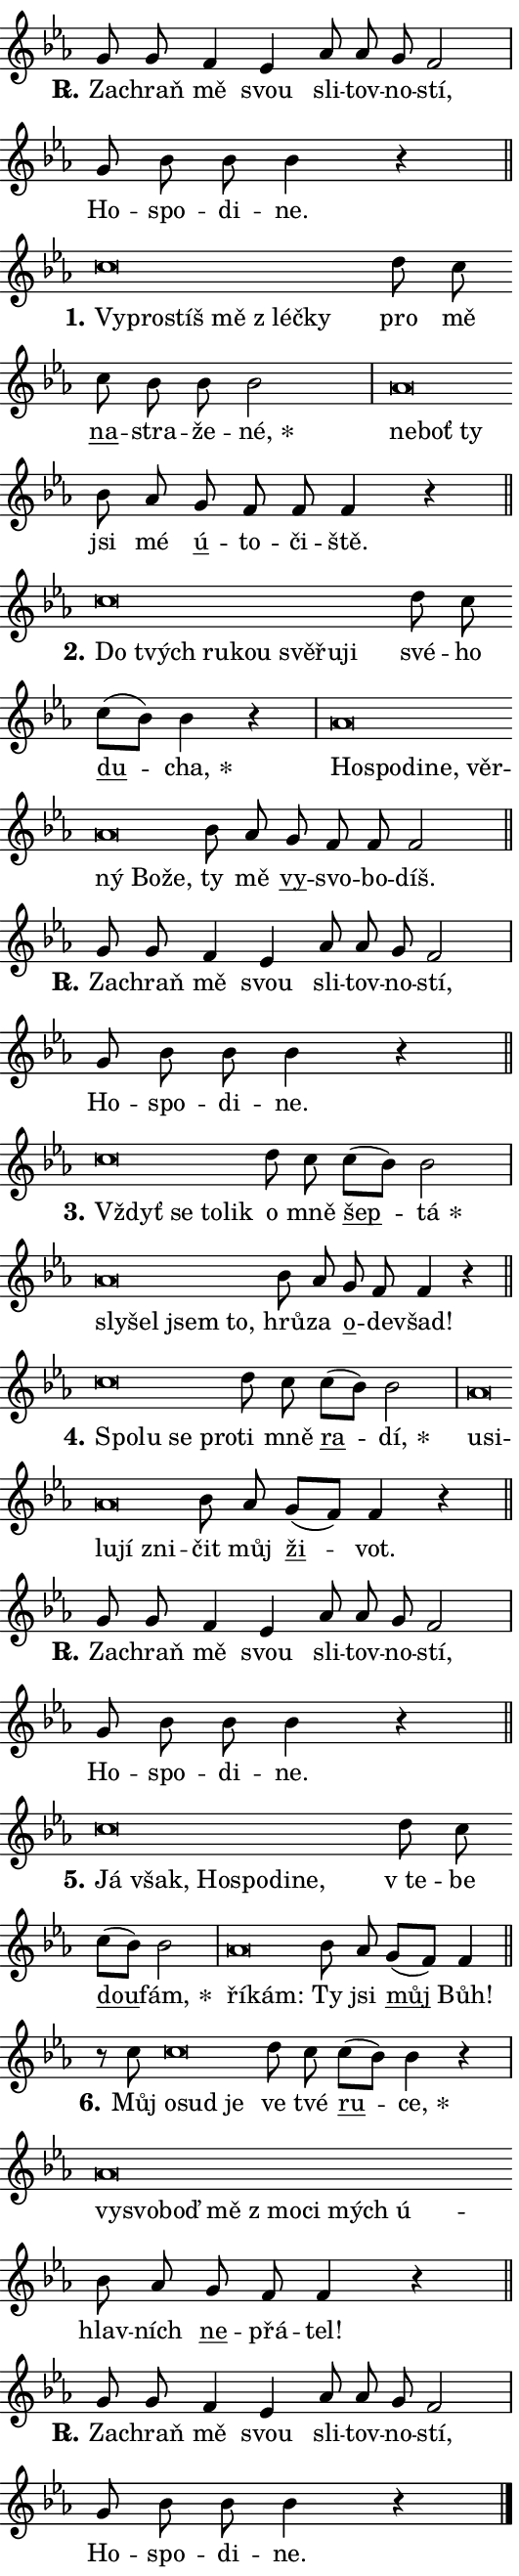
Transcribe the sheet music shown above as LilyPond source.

\version "2.24.0"
\header { tagline = "" }
\paper {
  indent = 0\cm
  top-margin = 0\cm
  right-margin = 0.13\cm % to fit lyric hyphens
  bottom-margin = 0\cm
  left-margin = 0\cm
  paper-width = 9\cm
  page-breaking = #ly:one-page-breaking
  system-system-spacing.basic-distance = #11
  score-system-spacing.basic-distance = #11
  ragged-last = ##f
}


%% Author: Thomas Morley
%% https://lists.gnu.org/archive/html/lilypond-user/2020-05/msg00002.html
#(define (line-position grob)
"Returns position of @var[grob} in current system:
   @code{'start}, if at first time-step
   @code{'end}, if at last time-step
   @code{'middle} otherwise
"
  (let* ((col (ly:item-get-column grob))
         (ln (ly:grob-object col 'left-neighbor))
         (rn (ly:grob-object col 'right-neighbor))
         (col-to-check-left (if (ly:grob? ln) ln col))
         (col-to-check-right (if (ly:grob? rn) rn col))
         (break-dir-left
           (and
             (ly:grob-property col-to-check-left 'non-musical #f)
             (ly:item-break-dir col-to-check-left)))
         (break-dir-right
           (and
             (ly:grob-property col-to-check-right 'non-musical #f)
             (ly:item-break-dir col-to-check-right))))
        (cond ((eqv? 1 break-dir-left) 'start)
              ((eqv? -1 break-dir-right) 'end)
              (else 'middle))))

#(define (tranparent-at-line-position vctor)
  (lambda (grob)
  "Relying on @code{line-position} select the relevant enry from @var{vctor}.
Used to determine transparency,"
    (case (line-position grob)
      ((end) (not (vector-ref vctor 0)))
      ((middle) (not (vector-ref vctor 1)))
      ((start) (not (vector-ref vctor 2))))))

noteHeadBreakVisibility =
#(define-music-function (break-visibility)(vector?)
"Makes @code{NoteHead}s transparent relying on @var{break-visibility}"
#{
  \override NoteHead.transparent =
    #(tranparent-at-line-position break-visibility)
#})

#(define delete-ledgers-for-transparent-note-heads
  (lambda (grob)
    "Reads whether a @code{NoteHead} is transparent.
If so this @code{NoteHead} is removed from @code{'note-heads} from
@var{grob}, which is supposed to be @code{LedgerLineSpanner}.
As a result ledgers are not printed for this @code{NoteHead}"
    (let* ((nhds-array (ly:grob-object grob 'note-heads))
           (nhds-list
             (if (ly:grob-array? nhds-array)
                 (ly:grob-array->list nhds-array)
                 '()))
           ;; Relies on the transparent-property being done before
           ;; Staff.LedgerLineSpanner.after-line-breaking is executed.
           ;; This is fragile ...
           (to-keep
             (remove
               (lambda (nhd)
                 (ly:grob-property nhd 'transparent #f))
               nhds-list)))
      ;; TODO find a better method to iterate over grob-arrays, similiar
      ;; to filter/remove etc for lists
      ;; For now rebuilt from scratch
      (set! (ly:grob-object grob 'note-heads)  '())
      (for-each
        (lambda (nhd)
          (ly:pointer-group-interface::add-grob grob 'note-heads nhd))
        to-keep))))

squashNotes = {
  \override NoteHead.X-extent = #'(-0.2 . 0.2)
  \override NoteHead.Y-extent = #'(-0.75 . 0)
  \override NoteHead.stencil =
    #(lambda (grob)
       (let ((pos (ly:grob-property grob 'staff-position)))
         (begin
           (if (< pos -7) (display "ERROR: Lower brevis then expected\n") (display ""))
           (if (<= pos -6) ly:text-interface::print ly:note-head::print))))
}
unSquashNotes = {
  \revert NoteHead.X-extent
  \revert NoteHead.Y-extent
  \revert NoteHead.stencil
}

hideNotes = \noteHeadBreakVisibility #begin-of-line-visible
unHideNotes = \noteHeadBreakVisibility #all-visible

% work-around for resetting accidentals
% https://lilypond.org/doc/v2.23/Documentation/notation/displaying-rhythms#unmetered-music
cadenzaMeasure = {
  \cadenzaOff
  \partial 1024 s1024
  \cadenzaOn
}

#(define-markup-command (accent layout props text) (markup?)
  "Underline accented syllable"
  (interpret-markup layout props
    #{\markup \override #'(offset . 4.3) \underline { #text }#}))

responsum = \markup \concat {
  "R" \hspace #-1.05 \path #0.1 #'((moveto 0 0.07) (lineto 0.9 0.8)) \hspace #0.05 "."
}

spaceSize = #0.6828661417322834 % exact space size for TeX Gyre Schola

\layout {
  \context {
    \Staff
    \remove "Time_signature_engraver"
    \override LedgerLineSpanner.after-line-breaking = #delete-ledgers-for-transparent-note-heads
  }
  \context {
    \Lyrics {
      \override LyricSpace.minimum-distance = \spaceSize
      \override LyricText.font-name = #"TeX Gyre Schola"
      \override LyricText.font-size = 1
      \override StanzaNumber.font-name = #"TeX Gyre Schola Bold"
      \override StanzaNumber.font-size = 1
    }
  }
  \context {
    \Score 
    \override NoteHead.text =
      #(lambda (grob) 
        (let ((pos (ly:grob-property grob 'staff-position)))
          #{\markup {
            \combine
              \halign #-0.55 \raise #(if (= pos -6) 0 0.5) \override #'(thickness . 2) \draw-line #'(3.2 . 0)
              \musicglyph "noteheads.sM1"
          }#}))
  }
}

% magnetic-lyrics.ily
%
%   written by
%     Jean Abou Samra <jean@abou-samra.fr>
%     Werner Lemberg <wl@gnu.org>
%
%   adapted by
%     Jiri Hon <jiri.hon@gmail.com>
%
% Version 2022-Apr-15

% https://www.mail-archive.com/lilypond-user@gnu.org/msg149350.html

#(define (Left_hyphen_pointer_engraver context)
   "Collect syllable-hyphen-syllable occurrences in lyrics and store
them in properties.  This engraver only looks to the left.  For
example, if the lyrics input is @code{foo -- bar}, it does the
following.

@itemize @bullet
@item
Set the @code{text} property of the @code{LyricHyphen} grob between
@q{foo} and @q{bar} to @code{foo}.

@item
Set the @code{left-hyphen} property of the @code{LyricText} grob with
text @q{foo} to the @code{LyricHyphen} grob between @q{foo} and
@q{bar}.
@end itemize

Use this auxiliary engraver in combination with the
@code{lyric-@/text::@/apply-@/magnetic-@/offset!} hook."
   (let ((hyphen #f)
         (text #f))
     (make-engraver
      (acknowledgers
       ((lyric-syllable-interface engraver grob source-engraver)
        (set! text grob)))
      (end-acknowledgers
       ((lyric-hyphen-interface engraver grob source-engraver)
        ;(when (not (grob::has-interface grob 'lyric-space-interface))
          (set! hyphen grob)));)
      ((stop-translation-timestep engraver)
       (when (and text hyphen)
         (ly:grob-set-object! text 'left-hyphen hyphen))
       (set! text #f)
       (set! hyphen #f)))))

#(define (lyric-text::apply-magnetic-offset! grob)
   "If the space between two syllables is less than the value in
property @code{LyricText@/.details@/.squash-threshold}, move the right
syllable to the left so that it gets concatenated with the left
syllable.

Use this function as a hook for
@code{LyricText@/.after-@/line-@/breaking} if the
@code{Left_@/hyphen_@/pointer_@/engraver} is active."
   (let ((hyphen (ly:grob-object grob 'left-hyphen #f)))
     (when hyphen
       (let ((left-text (ly:spanner-bound hyphen LEFT)))
         (when (grob::has-interface left-text 'lyric-syllable-interface)
           (let* ((common (ly:grob-common-refpoint grob left-text X))
                  (this-x-ext (ly:grob-extent grob common X))
                  (left-x-ext
                   (begin
                     ;; Trigger magnetism for left-text.
                     (ly:grob-property left-text 'after-line-breaking)
                     (ly:grob-extent left-text common X)))
                  ;; `delta` is the gap width between two syllables.
                  (delta (- (interval-start this-x-ext)
                            (interval-end left-x-ext)))
                  (details (ly:grob-property grob 'details))
                  (threshold (assoc-get 'squash-threshold details 0.2)))
             (when (< delta threshold)
               (let* (;; We have to manipulate the input text so that
                      ;; ligatures crossing syllable boundaries are not
                      ;; disabled.  For languages based on the Latin
                      ;; script this is essentially a beautification.
                      ;; However, for non-Western scripts it can be a
                      ;; necessity.
                      (lt (ly:grob-property left-text 'text))
                      (rt (ly:grob-property grob 'text))
                      (is-space (grob::has-interface hyphen 'lyric-space-interface))
                      (space (if is-space " " ""))
                      (extra-delta (if is-space spaceSize 0))
                      ;; Append new syllable.
                      (ltrt-space (if (and (string? lt) (string? rt))
                                (string-append lt space rt)
                                (make-concat-markup (list lt space rt))))
                      ;; Right-align `ltrt` to the right side.
                      (ltrt-space-markup (grob-interpret-markup
                               grob
                               (make-translate-markup
                                (cons (interval-length this-x-ext) 0)
                                (make-right-align-markup ltrt-space)))))
                 (begin
                   ;; Don't print `left-text`.
                   (ly:grob-set-property! left-text 'stencil #f)
                   ;; Set text and stencil (which holds all collected
                   ;; syllables so far) and shift it to the left.
                   (ly:grob-set-property! grob 'text ltrt-space)
                   (ly:grob-set-property! grob 'stencil ltrt-space-markup)
                   (ly:grob-translate-axis! grob (- (- delta extra-delta)) X))))))))))


#(define (lyric-hyphen::displace-bounds-first grob)
   ;; Make very sure this callback isn't triggered too early.
   (let ((left (ly:spanner-bound grob LEFT))
         (right (ly:spanner-bound grob RIGHT)))
     (ly:grob-property left 'after-line-breaking)
     (ly:grob-property right 'after-line-breaking)
     (ly:lyric-hyphen::print grob)))

squashThreshold = #0.4

\layout {
  \context {
    \Lyrics
    \consists #Left_hyphen_pointer_engraver
    \override LyricText.after-line-breaking =
      #lyric-text::apply-magnetic-offset!
    \override LyricHyphen.stencil = #lyric-hyphen::displace-bounds-first
    \override LyricText.details.squash-threshold = \squashThreshold
    \override LyricHyphen.minimum-distance = 0
    \override LyricHyphen.minimum-length = \squashThreshold
  }
}

squashText = \override LyricText.details.squash-threshold = 9999
unSquashText = \override LyricText.details.squash-threshold = \squashThreshold

leftText = \override LyricText.self-alignment-X = #LEFT
unLeftText = \revert LyricText.self-alignment-X

starOffset = #(lambda (grob) 
                (let ((x_offset (ly:self-alignment-interface::aligned-on-x-parent grob)))
                  (if (= x_offset 0) 0 (+ x_offset 1.2))))

star = #(define-music-function (syllable)(string?)
"Append star separator at the end of a syllable"
#{
  \once \override LyricText.X-offset = #starOffset
  \lyricmode { \markup {
    #syllable
    \override #'((font-name . "TeX Gyre Schola Bold")) \hspace #0.2 \lower #0.65 \larger "*"
  } }
#})

starAccent = #(define-music-function (syllable)(string?)
"Append star separator at the end of a syllable and make accent"
#{
  \once \override LyricText.X-offset = #starOffset
  \lyricmode { \markup {
    \accent #syllable
    \override #'((font-name . "TeX Gyre Schola Bold")) \hspace #0.2 \lower #0.65 \larger "*"
  } }
#})

breath = #(define-music-function (syllable)(string?)
"Append breathing indicator at the end of a syllable"
#{
  \lyricmode { \markup { #syllable "+" } }
#})

optionalBreath = #(define-music-function (syllable)(string?)
"Append optional breathing indicator at the end of a syllable"
#{
  \lyricmode { \markup { #syllable "(+)" } }
#})


\score {
    <<
        \new Voice = "melody" { \cadenzaOn \key es \major \relative { g'8 g f4 es \bar "" as8 as g f2 \cadenzaMeasure \bar "|" g8 bes bes bes4 r \cadenzaMeasure \bar "||" \break } }
        \new Lyrics \lyricsto "melody" { \lyricmode { \set stanza = \responsum
Za -- chraň mě svou sli -- tov -- no -- stí, Ho -- spo -- di -- ne. } }
    >>
    \layout {}
}

\score {
    <<
        \new Voice = "melody" { \cadenzaOn \key es \major \relative { \squashNotes c''\breve*1/16 \hideNotes \breve*1/16 \bar "" \breve*1/16 \bar "" \breve*1/16 \bar "" \breve*1/16 \breve*1/16 \bar "" \unHideNotes \unSquashNotes d8 c \bar "" c bes bes bes2 \cadenzaMeasure \bar "|" \squashNotes as\breve*1/16 \hideNotes \breve*1/16 \breve*1/16 \bar "" \unHideNotes \unSquashNotes bes8 as \bar "" g f f f4 r \cadenzaMeasure \bar "||" \break } }
        \new Lyrics \lyricsto "melody" { \lyricmode { \set stanza = "1."
\leftText Vy -- \squashText pro -- stíš mě "z léč" -- ky \unLeftText \unSquashText pro mě \markup \accent na -- stra -- že -- \star né, \leftText ne -- \squashText boť ty \unLeftText \unSquashText jsi mé \markup \accent ú -- to -- či -- ště. } }
    >>
    \layout {}
}

\score {
    <<
        \new Voice = "melody" { \cadenzaOn \key es \major \relative { \squashNotes c''\breve*1/16 \hideNotes \breve*1/16 \bar "" \breve*1/16 \bar "" \breve*1/16 \bar "" \breve*1/16 \bar "" \breve*1/16 \breve*1/16 \bar "" \unHideNotes \unSquashNotes d8 c \bar "" c[( bes)] bes4 r \cadenzaMeasure \bar "|" \squashNotes as\breve*1/16 \hideNotes \breve*1/16 \bar "" \breve*1/16 \bar "" \breve*1/16 \bar "" \breve*1/16 \bar "" \breve*1/16 \bar "" \breve*1/16 \breve*1/16 \bar "" \unHideNotes \unSquashNotes bes8 as \bar "" g f f f2 \cadenzaMeasure \bar "||" \break } }
        \new Lyrics \lyricsto "melody" { \lyricmode { \set stanza = "2."
\leftText Do \squashText tvých ru -- kou svě -- řu -- ji \unLeftText \unSquashText své -- ho \markup \accent du -- \star cha, \leftText Ho -- \squashText spo -- di -- ne, věr -- ný Bo -- že, \unLeftText \unSquashText ty mě \markup \accent vy -- svo -- bo -- díš. } }
    >>
    \layout {}
}

\score {
    <<
        \new Voice = "melody" { \cadenzaOn \key es \major \relative { g'8 g f4 es \bar "" as8 as g f2 \cadenzaMeasure \bar "|" g8 bes bes bes4 r \cadenzaMeasure \bar "||" \break } }
        \new Lyrics \lyricsto "melody" { \lyricmode { \set stanza = \responsum
Za -- chraň mě svou sli -- tov -- no -- stí, Ho -- spo -- di -- ne. } }
    >>
    \layout {}
}

\score {
    <<
        \new Voice = "melody" { \cadenzaOn \key es \major \relative { \squashNotes c''\breve*1/16 \hideNotes \breve*1/16 \bar "" \breve*1/16 \breve*1/16 \bar "" \unHideNotes \unSquashNotes d8 c \bar "" c[( bes)] bes2 \cadenzaMeasure \bar "|" \squashNotes as\breve*1/16 \hideNotes \breve*1/16 \bar "" \breve*1/16 \breve*1/16 \bar "" \unHideNotes \unSquashNotes bes8 as \bar "" g f f4 r \cadenzaMeasure \bar "||" \break } }
        \new Lyrics \lyricsto "melody" { \lyricmode { \set stanza = "3."
\leftText Vždyť \squashText se to -- lik \unLeftText \unSquashText o mně \markup \accent šep -- \star tá \leftText sly -- \squashText šel jsem to, \unLeftText \unSquashText hrů -- za \markup \accent o -- de -- všad! } }
    >>
    \layout {}
}

\score {
    <<
        \new Voice = "melody" { \cadenzaOn \key es \major \relative { \squashNotes c''\breve*1/16 \hideNotes \breve*1/16 \bar "" \breve*1/16 \breve*1/16 \bar "" \unHideNotes \unSquashNotes d8 c \bar "" c[( bes)] bes2 \cadenzaMeasure \bar "|" \squashNotes as\breve*1/16 \hideNotes \breve*1/16 \bar "" \breve*1/16 \bar "" \breve*1/16 \breve*1/16 \bar "" \unHideNotes \unSquashNotes bes8 as \bar "" g[( f)] f4 r \cadenzaMeasure \bar "||" \break } }
        \new Lyrics \lyricsto "melody" { \lyricmode { \set stanza = "4."
\leftText Spo -- \squashText lu se pro -- \unLeftText \unSquashText ti mně \markup \accent ra -- \star dí, \leftText u -- \squashText si -- lu -- jí zni -- \unLeftText \unSquashText čit můj \markup \accent ži -- vot. } }
    >>
    \layout {}
}

\score {
    <<
        \new Voice = "melody" { \cadenzaOn \key es \major \relative { g'8 g f4 es \bar "" as8 as g f2 \cadenzaMeasure \bar "|" g8 bes bes bes4 r \cadenzaMeasure \bar "||" \break } }
        \new Lyrics \lyricsto "melody" { \lyricmode { \set stanza = \responsum
Za -- chraň mě svou sli -- tov -- no -- stí, Ho -- spo -- di -- ne. } }
    >>
    \layout {}
}

\score {
    <<
        \new Voice = "melody" { \cadenzaOn \key es \major \relative { \squashNotes c''\breve*1/16 \hideNotes \breve*1/16 \bar "" \breve*1/16 \bar "" \breve*1/16 \bar "" \breve*1/16 \breve*1/16 \bar "" \unHideNotes \unSquashNotes d8 c \bar "" c[( bes)] bes2 \cadenzaMeasure \bar "|" \squashNotes as\breve*1/16 \hideNotes \breve*1/16 \bar "" \unHideNotes \unSquashNotes bes8 as \bar "" g[( f)] f4 \cadenzaMeasure \bar "||" \break } }
        \new Lyrics \lyricsto "melody" { \lyricmode { \set stanza = "5."
\leftText Já \squashText však, Ho -- spo -- di -- ne, \unLeftText \unSquashText "v te" -- be \markup \accent dou -- \star fám, \leftText ří -- \squashText kám: \unLeftText \unSquashText Ty jsi \markup \accent můj Bůh! } }
    >>
    \layout {}
}

\score {
    <<
        \new Voice = "melody" { \cadenzaOn \key es \major \relative { r8 c'' \squashNotes c\breve*1/16 \hideNotes \breve*1/16 \breve*1/16 \bar "" \unHideNotes \unSquashNotes d8 c \bar "" c[( bes)] bes4 r \cadenzaMeasure \bar "|" \squashNotes as\breve*1/16 \hideNotes \breve*1/16 \bar "" \breve*1/16 \bar "" \breve*1/16 \bar "" \breve*1/16 \bar "" \breve*1/16 \bar "" \breve*1/16 \breve*1/16 \bar "" \unHideNotes \unSquashNotes bes8 as \bar "" g f f4 r \cadenzaMeasure \bar "||" \break } }
        \new Lyrics \lyricsto "melody" { \lyricmode { \set stanza = "6."
Můj \leftText o -- \squashText sud je \unLeftText \unSquashText ve tvé \markup \accent ru -- \star ce, \leftText vy -- \squashText svo -- boď mě "z mo" -- ci mých ú -- \unLeftText \unSquashText hlav -- ních \markup \accent ne -- přá -- tel! } }
    >>
    \layout {}
}

\score {
    <<
        \new Voice = "melody" { \cadenzaOn \key es \major \relative { g'8 g f4 es \bar "" as8 as g f2 \cadenzaMeasure \bar "|" g8 bes bes bes4 r \cadenzaMeasure \bar "||" \break } \bar "|." }
        \new Lyrics \lyricsto "melody" { \lyricmode { \set stanza = \responsum
Za -- chraň mě svou sli -- tov -- no -- stí, Ho -- spo -- di -- ne. } }
    >>
    \layout {}
}
